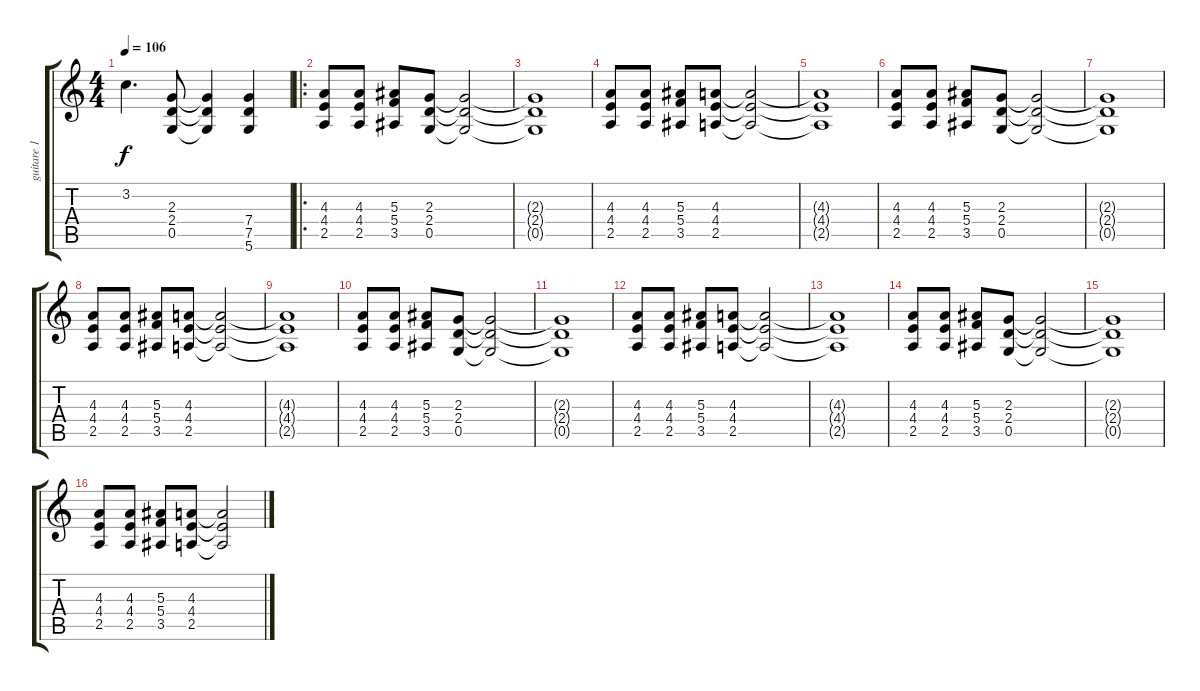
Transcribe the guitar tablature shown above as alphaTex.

\track ("guitare 1" "guitare 1") {instrument distortionguitar}
\staff {score tabs}
\tuning (D4 A3 F3 C3 G2 D2) {hide}
\ts (4 4)
\tempo 106
\clef g2
\ks c
3.2.4{d dy f} (2.3 2.4 0.5).8 (2.3{t} 2.4{t} 0.5{t}).4 (7.4 7.5 5.6).4 |
\ro
(4.3 4.4 2.5).8 (4.3 4.4 2.5).8 (5.3 5.4 3.5).8 (2.3 2.4 0.5).8 (2.3{t} 2.4{t} 0.5{t}).2 |
(2.3{t} 2.4{t} 0.5{t}).1 |
(4.3 4.4 2.5).8 (4.3 4.4 2.5).8 (5.3 5.4 3.5).8 (4.3 4.4 2.5).8 (4.3{t} 4.4{t} 2.5{t}).2 |
(4.3{t} 4.4{t} 2.5{t}).1 |
(4.3 4.4 2.5).8 (4.3 4.4 2.5).8 (5.3 5.4 3.5).8 (2.3 2.4 0.5).8 (2.3{t} 2.4{t} 0.5{t}).2 |
(2.3{t} 2.4{t} 0.5{t}).1 |
(4.3 4.4 2.5).8 (4.3 4.4 2.5).8 (5.3 5.4 3.5).8 (4.3 4.4 2.5).8 (4.3{t} 4.4{t} 2.5{t}).2 |
(4.3{t} 4.4{t} 2.5{t}).1 |
(4.3 4.4 2.5).8 (4.3 4.4 2.5).8 (5.3 5.4 3.5).8 (2.3 2.4 0.5).8 (2.3{t} 2.4{t} 0.5{t}).2 |
(2.3{t} 2.4{t} 0.5{t}).1 |
(4.3 4.4 2.5).8 (4.3 4.4 2.5).8 (5.3 5.4 3.5).8 (4.3 4.4 2.5).8 (4.3{t} 4.4{t} 2.5{t}).2 |
(4.3{t} 4.4{t} 2.5{t}).1 |
(4.3 4.4 2.5).8 (4.3 4.4 2.5).8 (5.3 5.4 3.5).8 (2.3 2.4 0.5).8 (2.3{t} 2.4{t} 0.5{t}).2 |
(2.3{t} 2.4{t} 0.5{t}).1 |
(4.3 4.4 2.5).8 (4.3 4.4 2.5).8 (5.3 5.4 3.5).8 (4.3 4.4 2.5).8 (4.3{t} 4.4{t} 2.5{t}).2
